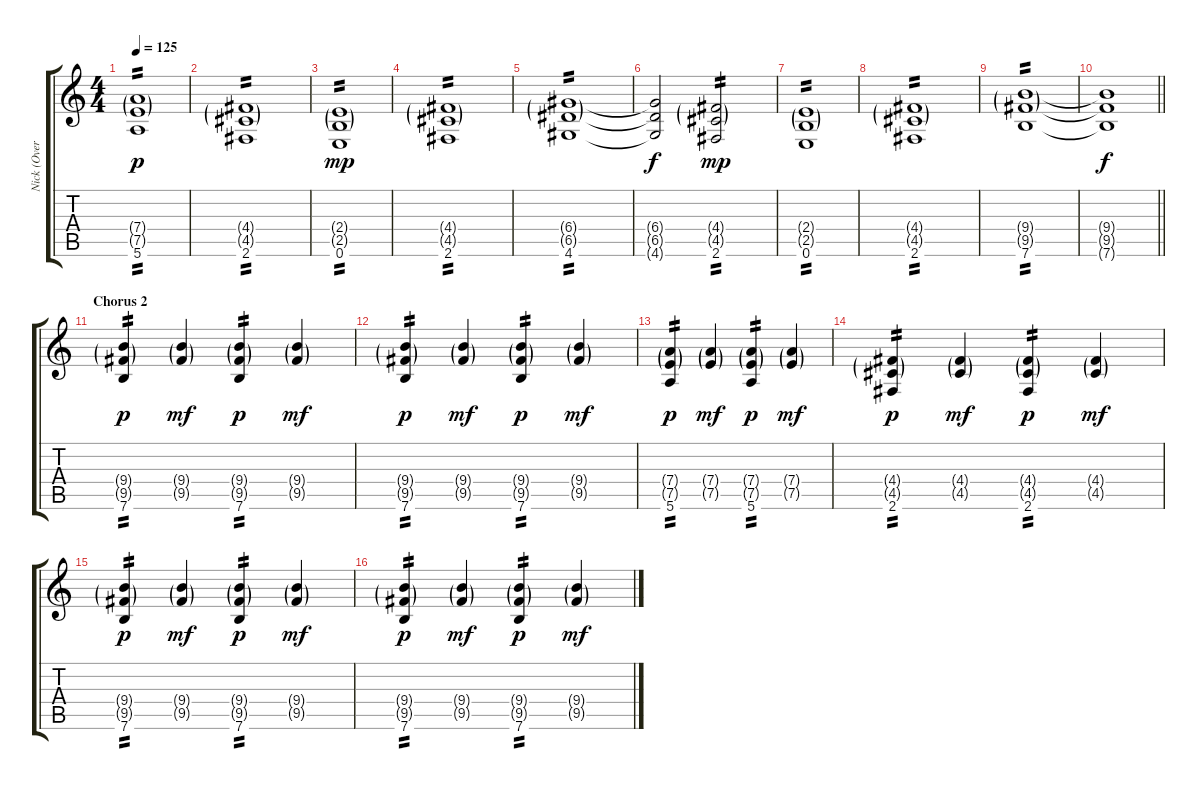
\track ("Nick (Overdub)" "Nick (Over") {instrument distortionguitar}
\staff {score tabs}
\tuning (E4 B3 G3 D3 A2 E2) {hide}
\ts (4 4)
\tempo 125
\clef g2
\ks c
(7.4{g} 7.5{g} 5.6).1{tp 2 dy p} |
(4.4{g} 4.5{g} 2.6).1{tp 2} |
(2.4{g} 2.5{g} 0.6).1{tp 2 dy mp} |
(4.4{g} 4.5{g} 2.6).1{tp 2} |
(6.4{g} 6.5{g} 4.6).1{tp 2} |
(6.4{t} 6.5{t} 4.6{t}).2{dy f} (4.4{g} 4.5{g} 2.6).2{tp 2 dy mp} |
(2.4{g} 2.5{g} 0.6).1{tp 2} |
(4.4{g} 4.5{g} 2.6).1{tp 2} |
(9.4{g} 9.5{g} 7.6).1{tp 2} |
\barLineRight lightlight
(9.4{t} 9.5{t} 7.6{t}).1{dy f} |
\section ("" "Chorus 2")
(9.4{g} 9.5{g} 7.6).4{tp 2 dy p} (9.4{g} 9.5{g}).4{dy mf} (9.4{g} 9.5{g} 7.6).4{tp 2 dy p} (9.4{g} 9.5{g}).4{dy mf} |
(9.4{g} 9.5{g} 7.6).4{tp 2 dy p} (9.4{g} 9.5{g}).4{dy mf} (9.4{g} 9.5{g} 7.6).4{tp 2 dy p} (9.4{g} 9.5{g}).4{dy mf} |
(7.4{g} 7.5{g} 5.6).4{tp 2 dy p} (7.4{g} 7.5{g}).4{dy mf} (7.4{g} 7.5{g} 5.6).4{tp 2 dy p} (7.4{g} 7.5{g}).4{dy mf} |
(4.4{g} 4.5{g} 2.6).4{tp 2 dy p} (4.4{g} 4.5{g}).4{dy mf} (4.4{g} 4.5{g} 2.6).4{tp 2 dy p} (4.4{g} 4.5{g}).4{dy mf} |
(9.4{g} 9.5{g} 7.6).4{tp 2 dy p} (9.4{g} 9.5{g}).4{dy mf} (9.4{g} 9.5{g} 7.6).4{tp 2 dy p} (9.4{g} 9.5{g}).4{dy mf} |
(9.4{g} 9.5{g} 7.6).4{tp 2 dy p} (9.4{g} 9.5{g}).4{dy mf} (9.4{g} 9.5{g} 7.6).4{tp 2 dy p} (9.4{g} 9.5{g}).4{dy mf}
